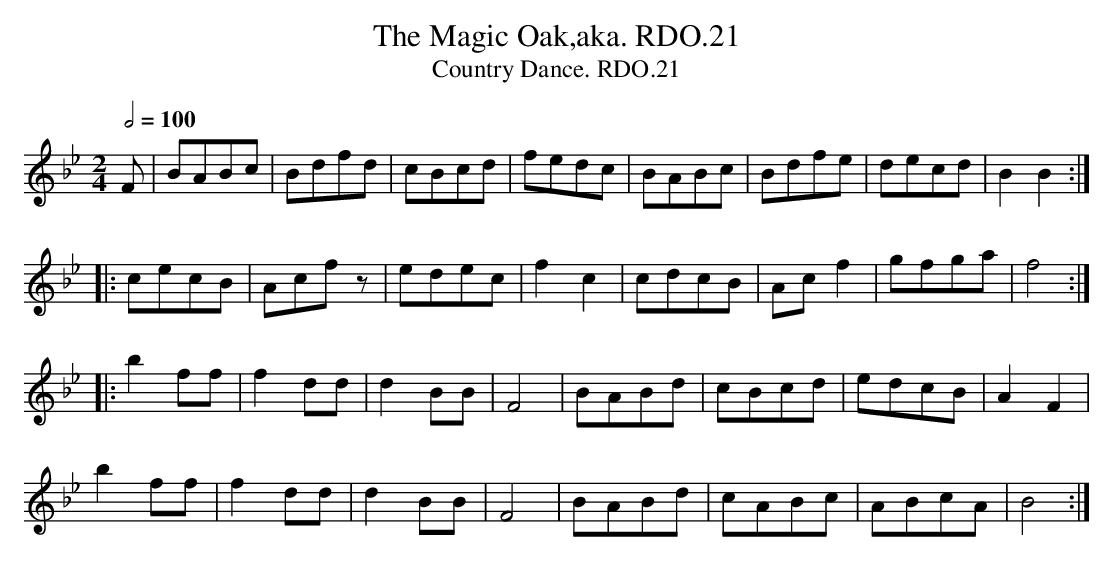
X:1
T:Magic Oak,aka. RDO.21, The
T:Country Dance. RDO.21
M:2/4
L:1/8
Q:1/2=100
K:Bb
F|BABc|Bdfd|cBcd|fedc|BABc|Bdfe|decd|B2B2:|
|:cecB|Acfz|edec|f2c2|cdcB|Acf2|gfga|f4:|
|:b2ff|f2dd|d2BB|F4|BABd|cBcd|edcB|A2F2|
b2ff|f2dd|d2BB|F4|BABd|cABc|ABcA|B4:|
